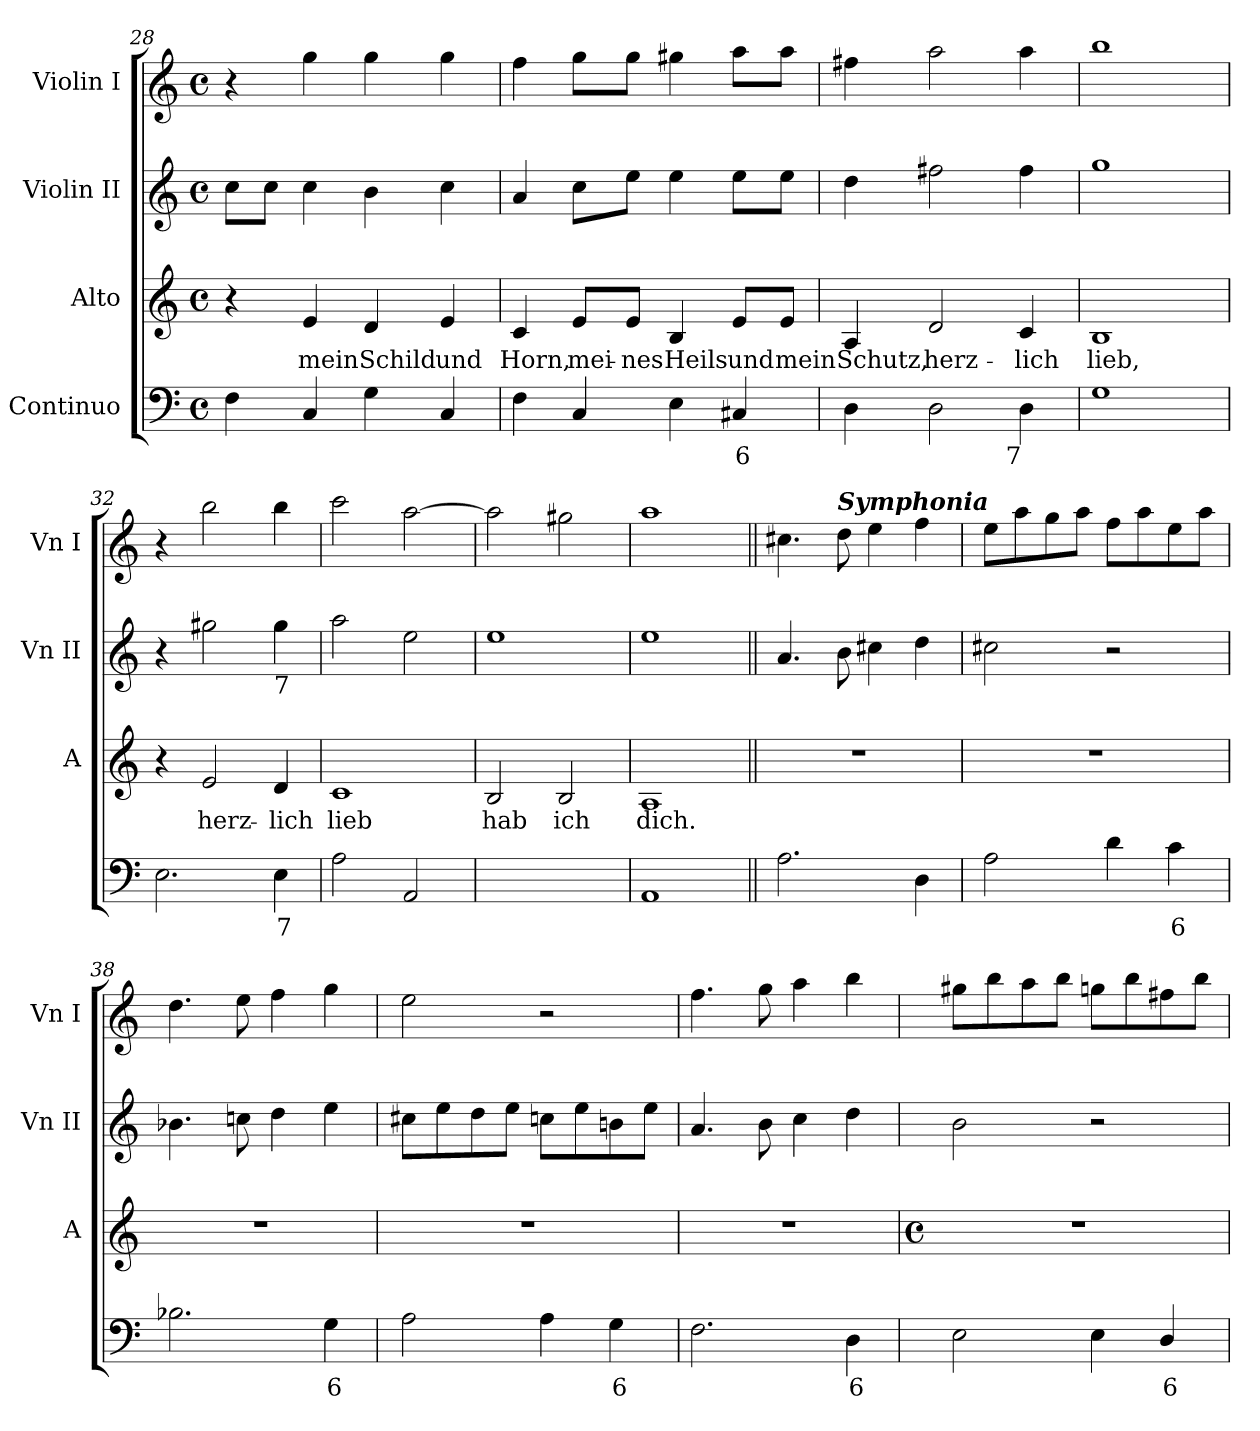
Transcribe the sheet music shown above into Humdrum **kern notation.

**kern	**text	**kern	**text	**kern	**kern
*part4	*part4	*part3	*part3	*part2	*part1
*staff4	*staff4	*staff3	*staff3	*staff2	*staff1
*I"Continuo	*	*I"Alto	*	*I"Violin II	*I"Violin I
*	*	*I'A	*	*I'Vn II	*I'Vn I
*clefF4	*	*clefG2	*	*clefG2	*clefG2
*k[]	*	*k[]	*	*k[]	*k[]
*C:	*	*C:	*	*C:	*C:
*M4/4	*	*M4/4	*	*M4/4	*M4/4
*met(c)	*	*met(c)	*	*met(c)	*met(c)
=28	=28	=28	=28	=28	=28
4F	.	4r	.	8ccL	4r
.	.	.	.	8ccJ	.
!	!	!	!LO:LY:b	!	!
4C	.	4e	mein	4cc	4gg
!	!	!	!LO:LY:b	!	!
4G	.	4d	Schild	4b	4gg
!	!	!	!LO:LY:b	!	!
4C	.	4e	und	4cc	4gg
=29	=29	=29	=29	=29	=29
!	!	!	!LO:LY:b	!	!
4F	.	4c	Horn,	4a	4ff
!	!	!	!LO:LY:b	!	!
4C	.	8e/L	mei-	8ccL	8ggL
!	!	!	!LO:LY:b	!	!
.	.	8e/J	-nes	8eeJ	8ggJ
!	!	!	!LO:LY:b	!	!
4E	.	4B	Heils	4ee	4gg#X
!	!LO:LY:b	!	!LO:LY:b	!	!
4C#X	6	8e/L	und	8eeL	8aaL
!	!	!	!LO:LY:b	!	!
.	.	8e/J	mein	8eeJ	8aaJ
=30	=30	=30	=30	=30	=30
!	!	!	!LO:LY:b	!	!
4D	.	4A	Schutz,	4dd	4ff#X
!	!	!	!LO:LY:b	!	!
2D	.	2d	herz-	2ff#X	2aa
!	!LO:LY:b	!	!LO:LY:b	!	!
4D	7	4c	-lich	4ff#	4aa
=31	=31	=31	=31	=31	=31
!	!	!	!LO:LY:b	!	!
1G	.	1B	lieb,	1gg	1bb
!!LO:LB:g=z
=32	=32	=32	=32	=32	=32
2.E	.	4r	.	4r	4r
!	!	!	!LO:LY:b	!	!
.	.	2e/	herz-	2gg#X	2bb
!	!	!	!	!LO:TX:b:t=7	!
!	!LO:LY:b	!	!LO:LY:b	!	!
4E	7	4d/	-lich	4gg#	4bb
=33	=33	=33	=33	=33	=33
!	!	!	!LO:LY:b	!	!
2A	.	1c	lieb	2aa	2ccc
2AA	.	.	.	2ee	[2aa
=34	=34	=34	=34	=34	=34
!	!LO:LY:b	!	!LO:LY:b	!	!
[2Eyy	4	2B	hab	1ee	2aa]
!	!	!	!LO:LY:b	!	!
2Eyy]	.	2B	ich	.	2gg#X
=35	=35	=35	=35	=35	=35
!	!	!	!LO:LY:b	!	!
1AA	.	1A	dich.	1ee	1aa
=36||	=36||	=36||	=36||	=36||	=36||
2.A	.	1r	.	4.a	4.cc#X
!	!	!	!	!	!LO:TX:a:Bi:t=Symphonia
.	.	.	.	8b	8dd
.	.	.	.	4cc#X	4ee
4D	.	.	.	4dd	4ff
=37	=37	=37	=37	=37	=37
2A	.	1r	.	2cc#X	8eeL
.	.	.	.	.	8aa
.	.	.	.	.	8gg
.	.	.	.	.	8aaJ
4d	.	.	.	2r	8ffL
.	.	.	.	.	8aa
!	!LO:LY:b	!	!	!	!
4c	6	.	.	.	8ee
.	.	.	.	.	8aaJ
=38	=38	=38	=38	=38	=38
2.B-X	.	1r	.	4.b-X	4.dd
.	.	.	.	8ccn	8ee
.	.	.	.	4dd	4ff
!	!LO:LY:b	!	!	!	!
4G	6	.	.	4ee	4gg
=39	=39	=39	=39	=39	=39
2A	.	1r	.	8cc#XL	2ee
.	.	.	.	8ee	.
.	.	.	.	8dd	.
.	.	.	.	8eeJ	.
4A	.	.	.	8ccnL	2r
.	.	.	.	8ee	.
!	!LO:LY:b	!	!	!	!
4G	6	.	.	8bn	.
.	.	.	.	8eeJ	.
=40	=40	=40	=40	=40	=40
2.F	.	1r	.	4.a	4.ff
.	.	.	.	8b	8gg
.	.	.	.	4cc	4aa
!	!LO:LY:b	!	!	!	!
4D	6	.	.	4dd	4bb
!!LO:LB:g=z
=41	=41	=41	=41	=41	=41
*	*	*M4/4	*	*	*
*	*	*met(c)	*	*	*
2E	.	1r	.	2b	8gg#XL
.	.	.	.	.	8bb
.	.	.	.	.	8aa
.	.	.	.	.	8bbJ
4E	.	.	.	2r	8ggnL
.	.	.	.	.	8bb
!	!LO:LY:b	!	!	!	!
4D/	6	.	.	.	8ff#X
.	.	.	.	.	8bbJ
=	=	=	=	=	=
*-	*-	*-	*-	*-	*-
